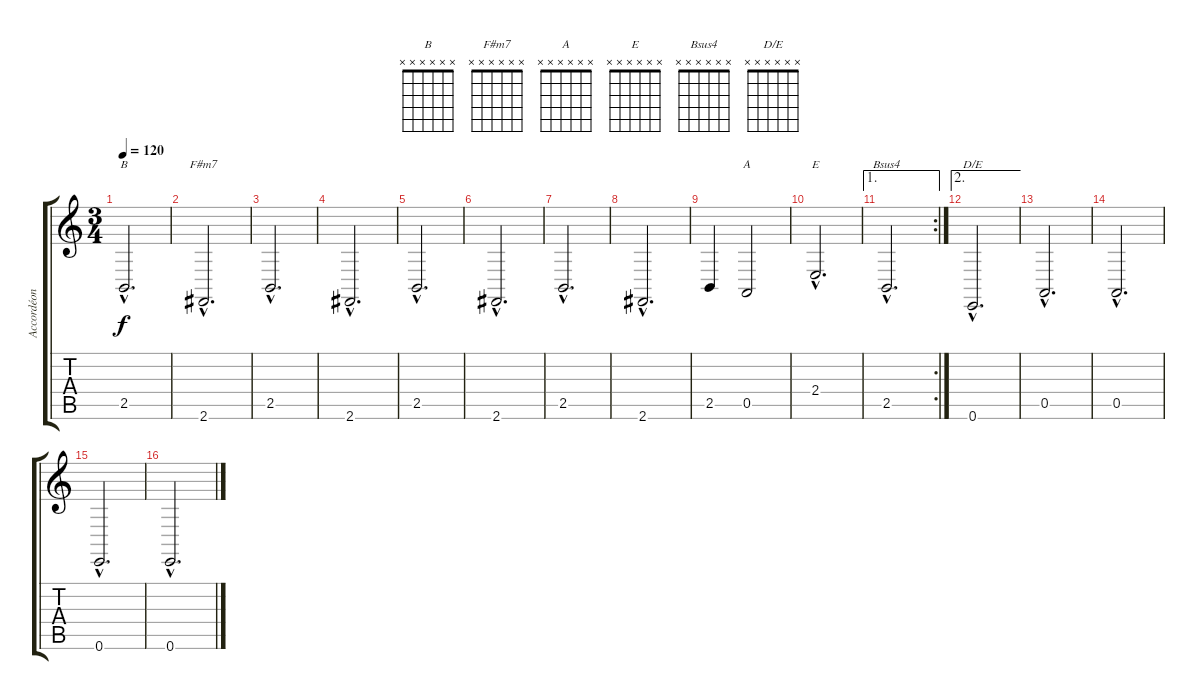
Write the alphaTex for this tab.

\track ("Accordéon b" "Accordéon ") {instrument accordion}
\staff {score tabs}
\tuning (E4 B3 G3 D3 A2 E2) {hide}
\chord ("B" x x x x x x) {firstfret 0}
\chord ("F#m7" x x x x x x) {firstfret 0}
\chord ("A" x x x x x x) {firstfret 0}
\chord ("E" x x x x x x) {firstfret 0}
\chord ("Bsus4" x x x x x x) {firstfret 0}
\chord ("D/E" x x x x x x) {firstfret 0}
\ts (3 4)
\tempo 120
\clef g2
\ks c
2.5{hac}.2{d ch "B" dy f} |
2.6{hac}.2{d ch "F#m7"} |
2.5{hac}.2{d} |
2.6{hac}.2{d} |
2.5{hac}.2{d} |
2.6{hac}.2{d} |
2.5{hac}.2{d} |
2.6{hac}.2{d} |
2.5.4 0.5.2{ch "A"} |
2.4{hac}.2{d ch "E"} |
\ae 1
\rc 2
2.5{hac}.2{d ch "Bsus4"} |
\ae 2
0.6{hac}.2{d ch "D/E"} |
0.5{hac}.2{d} |
0.5{hac}.2{d} |
0.6{hac}.2{d} |
0.6{hac}.2{d}
